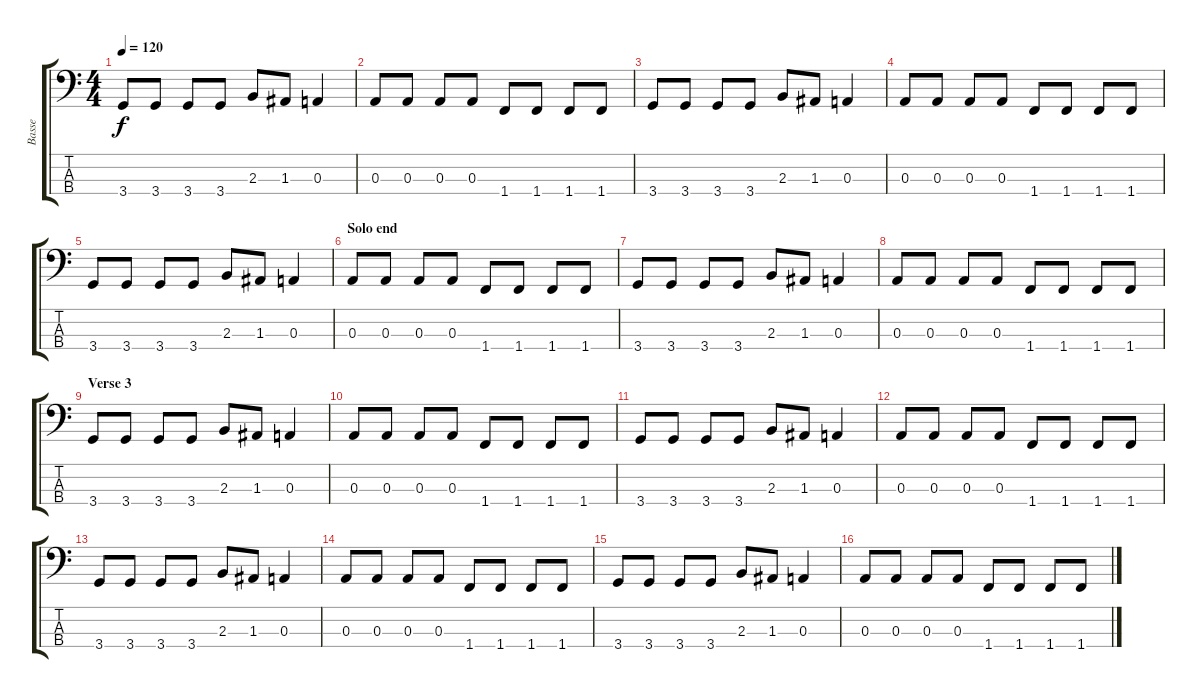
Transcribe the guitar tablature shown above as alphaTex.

\track ("Basse" "Basse") {instrument electricbassfinger}
\staff {score tabs}
\tuning (G2 D2 A1 E1) {hide}
\ts (4 4)
\tempo 120
\clef f4
\ks c
3.4.8{dy f} 3.4.8 3.4.8 3.4.8 2.3.8 1.3.8 0.3.4 |
0.3.8 0.3.8 0.3.8 0.3.8 1.4.8 1.4.8 1.4.8 1.4.8 |
3.4.8 3.4.8 3.4.8 3.4.8 2.3.8 1.3.8 0.3.4 |
0.3.8 0.3.8 0.3.8 0.3.8 1.4.8 1.4.8 1.4.8 1.4.8 |
3.4.8 3.4.8 3.4.8 3.4.8 2.3.8 1.3.8 0.3.4 |
\section ("" "Solo end")
0.3.8 0.3.8 0.3.8 0.3.8 1.4.8 1.4.8 1.4.8 1.4.8 |
3.4.8 3.4.8 3.4.8 3.4.8 2.3.8 1.3.8 0.3.4 |
0.3.8 0.3.8 0.3.8 0.3.8 1.4.8 1.4.8 1.4.8 1.4.8 |
\section ("" "Verse 3")
3.4.8 3.4.8 3.4.8 3.4.8 2.3.8 1.3.8 0.3.4 |
0.3.8 0.3.8 0.3.8 0.3.8 1.4.8 1.4.8 1.4.8 1.4.8 |
3.4.8 3.4.8 3.4.8 3.4.8 2.3.8 1.3.8 0.3.4 |
0.3.8 0.3.8 0.3.8 0.3.8 1.4.8 1.4.8 1.4.8 1.4.8 |
3.4.8 3.4.8 3.4.8 3.4.8 2.3.8 1.3.8 0.3.4 |
0.3.8 0.3.8 0.3.8 0.3.8 1.4.8 1.4.8 1.4.8 1.4.8 |
3.4.8 3.4.8 3.4.8 3.4.8 2.3.8 1.3.8 0.3.4 |
0.3.8 0.3.8 0.3.8 0.3.8 1.4.8 1.4.8 1.4.8 1.4.8
